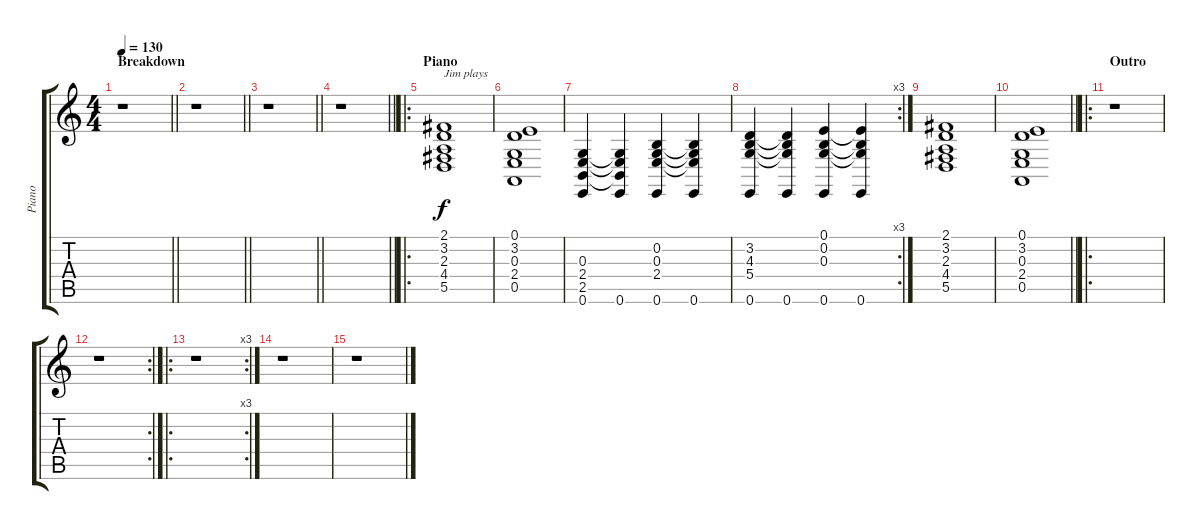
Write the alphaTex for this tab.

\track ("Piano" "Piano") {instrument brightacousticpiano}
\staff {score tabs}
\tuning (E4 B3 G3 D3 A2 E2) {hide}
\ts (4 4)
\section ("" "Breakdown")
\tempo 130
\clef g2
\barLineRight lightlight
\ks c
r.1{dy f} |
\barLineRight lightlight
r.1 |
\barLineRight lightlight
r.1 |
\barLineRight lightlight
r.1 |
\ro
\section ("" "Piano")
(2.1 3.2 2.3 4.4 5.5).1{txt "Jim plays"} |
(0.1 3.2 0.3 2.4 0.5).1 |
(0.3 2.4 2.5 0.6).4 (0.3{t} 2.4{t} 2.5{t} 0.6).4 (0.2 0.3 2.4 0.6).4 (0.2{t} 0.3{t} 2.4{t} 0.6).4 |
\rc 3
(3.2 4.3 5.4 0.6).4 (3.2{t} 4.3{t} 5.4{t} 0.6).4 (0.1 0.2 0.3 0.6).4 (0.1{t} 0.2{t} 0.3{t} 0.6).4 |
(2.1 3.2 2.3 4.4 5.5).1 |
\barLineRight lightlight
(0.1 3.2 0.3 2.4 0.5).1 |
\ro
\section ("" "Outro")
r.1 |
\rc 2
r.1 |
\ro
\rc 3
r.1 |
r.1 |
r.1
